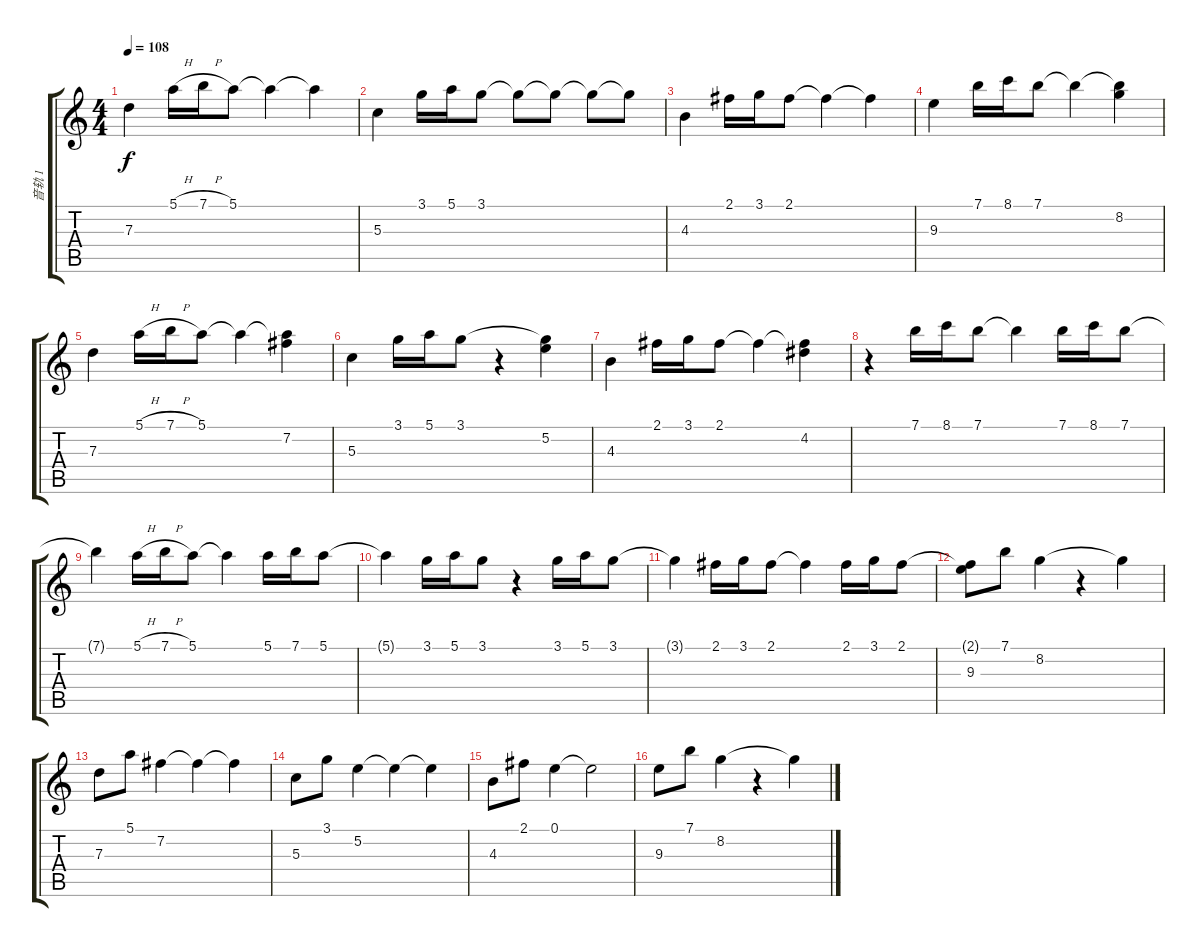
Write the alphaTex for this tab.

\track ("音轨 1" "音轨 1") {instrument acousticguitarsteel}
\staff {score tabs}
\tuning (E4 B3 G3 D3 A2 E2) {hide}
\ts (4 4)
\tempo 108
\clef g2
\ks c
7.3.4{dy f} 5.1{h}.16 7.1{h}.16 5.1.8 5.1{t}.4 5.1{t}.4 |
5.3.4 3.1.16 5.1.16 3.1.8 3.1{t}.8 3.1{t}.8 3.1{t}.8 3.1{t}.8 |
4.3.4 2.1.16 3.1.16 2.1.8 2.1{t}.4 2.1{t}.4 |
9.3.4 7.1.16 8.1.16 7.1.8 7.1{t}.4 (7.1{t} 8.2).4 |
7.3.4 5.1{h}.16 7.1{h}.16 5.1.8 5.1{t}.4 (5.1{t} 7.2).4 |
5.3.4 3.1.16 5.1.16 3.1.8 r.4 (3.1{t} 5.2).4 |
4.3.4 2.1.16 3.1.16 2.1.8 2.1{t}.4 (2.1{t} 4.2).4 |
r.4 7.1.16 8.1.16 7.1.8 7.1{t}.4 7.1.16 8.1.16 7.1.8 |
7.1{t}.4 5.1{h}.16 7.1{h}.16 5.1.8 5.1{t}.4 5.1.16 7.1.16 5.1.8 |
5.1{t}.4 3.1.16 5.1.16 3.1.8 r.4 3.1.16 5.1.16 3.1.8 |
3.1{t}.4 2.1.16 3.1.16 2.1.8 2.1{t}.4 2.1.16 3.1.16 2.1.8 |
(2.1{t} 9.3).8 7.1.8 8.2.4 r.4 8.2{t}.4 |
7.3.8 5.1.8 7.2.4 7.2{t}.4 7.2{t}.4 |
5.3.8 3.1.8 5.2.4 5.2{t}.4 5.2{t}.4 |
4.3.8 2.1.8 0.1.4 0.1{t}.2 |
9.3.8 7.1.8 8.2.4 r.4 8.2{t}.4
